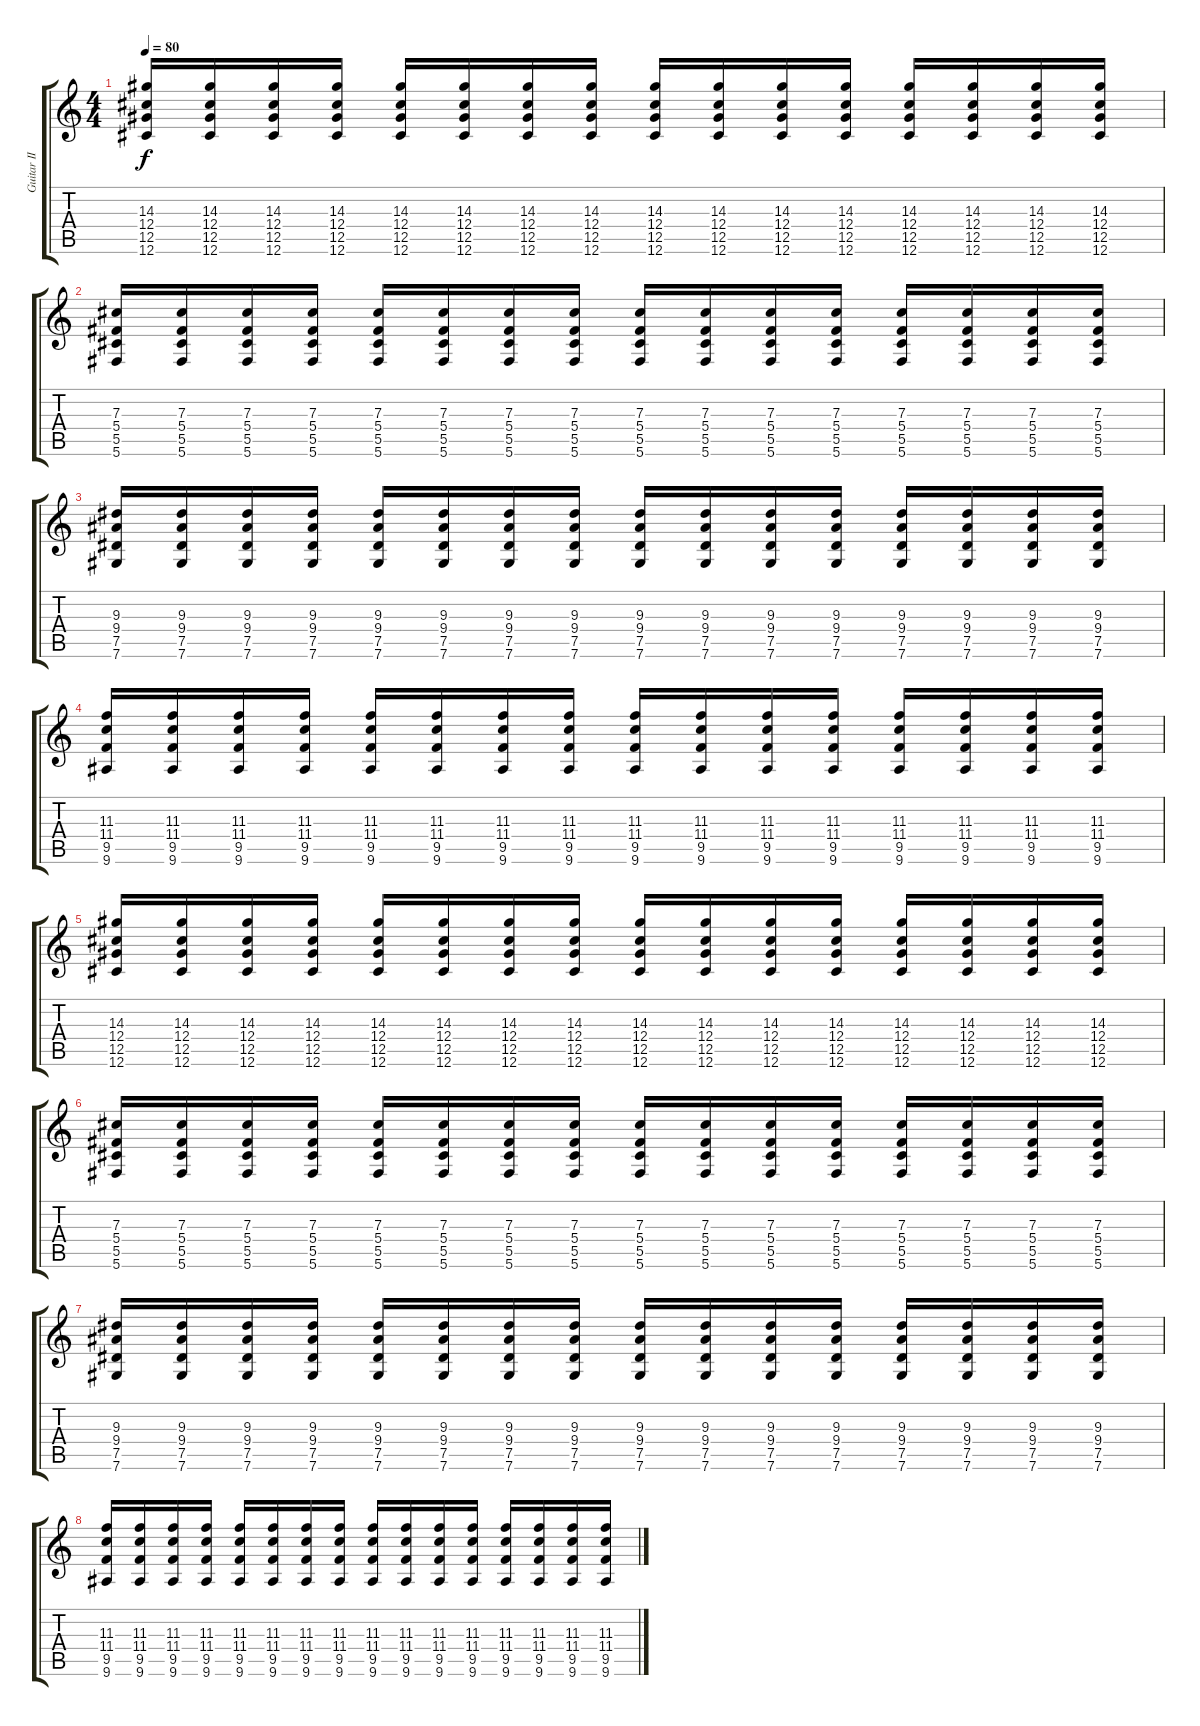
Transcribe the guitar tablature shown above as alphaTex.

\track ("Guitar II" "Guitar II") {instrument distortionguitar}
\staff {score tabs}
\tuning (Eb4 Bb3 Gb3 Db3 Ab2 Db2) {hide}
\ts (4 4)
\tempo 80
\clef g2
\ks c
(14.3 12.4 12.5 12.6).16{dy f} (14.3 12.4 12.5 12.6).16 (14.3 12.4 12.5 12.6).16 (14.3 12.4 12.5 12.6).16 (14.3 12.4 12.5 12.6).16 (14.3 12.4 12.5 12.6).16 (14.3 12.4 12.5 12.6).16 (14.3 12.4 12.5 12.6).16 (14.3 12.4 12.5 12.6).16 (14.3 12.4 12.5 12.6).16 (14.3 12.4 12.5 12.6).16 (14.3 12.4 12.5 12.6).16 (14.3 12.4 12.5 12.6).16 (14.3 12.4 12.5 12.6).16 (14.3 12.4 12.5 12.6).16 (14.3 12.4 12.5 12.6).16 |
(7.3 5.4 5.5 5.6).16 (7.3 5.4 5.5 5.6).16 (7.3 5.4 5.5 5.6).16 (7.3 5.4 5.5 5.6).16 (7.3 5.4 5.5 5.6).16 (7.3 5.4 5.5 5.6).16 (7.3 5.4 5.5 5.6).16 (7.3 5.4 5.5 5.6).16 (7.3 5.4 5.5 5.6).16 (7.3 5.4 5.5 5.6).16 (7.3 5.4 5.5 5.6).16 (7.3 5.4 5.5 5.6).16 (7.3 5.4 5.5 5.6).16 (7.3 5.4 5.5 5.6).16 (7.3 5.4 5.5 5.6).16 (7.3 5.4 5.5 5.6).16 |
(9.3 9.4 7.5 7.6).16 (9.3 9.4 7.5 7.6).16 (9.3 9.4 7.5 7.6).16 (9.3 9.4 7.5 7.6).16 (9.3 9.4 7.5 7.6).16 (9.3 9.4 7.5 7.6).16 (9.3 9.4 7.5 7.6).16 (9.3 9.4 7.5 7.6).16 (9.3 9.4 7.5 7.6).16 (9.3 9.4 7.5 7.6).16 (9.3 9.4 7.5 7.6).16 (9.3 9.4 7.5 7.6).16 (9.3 9.4 7.5 7.6).16 (9.3 9.4 7.5 7.6).16 (9.3 9.4 7.5 7.6).16 (9.3 9.4 7.5 7.6).16 |
(11.3 11.4 9.5 9.6).16 (11.3 11.4 9.5 9.6).16 (11.3 11.4 9.5 9.6).16 (11.3 11.4 9.5 9.6).16 (11.3 11.4 9.5 9.6).16 (11.3 11.4 9.5 9.6).16 (11.3 11.4 9.5 9.6).16 (11.3 11.4 9.5 9.6).16 (11.3 11.4 9.5 9.6).16 (11.3 11.4 9.5 9.6).16 (11.3 11.4 9.5 9.6).16 (11.3 11.4 9.5 9.6).16 (11.3 11.4 9.5 9.6).16 (11.3 11.4 9.5 9.6).16 (11.3 11.4 9.5 9.6).16 (11.3 11.4 9.5 9.6).16 |
(14.3 12.4 12.5 12.6).16 (14.3 12.4 12.5 12.6).16 (14.3 12.4 12.5 12.6).16 (14.3 12.4 12.5 12.6).16 (14.3 12.4 12.5 12.6).16 (14.3 12.4 12.5 12.6).16 (14.3 12.4 12.5 12.6).16 (14.3 12.4 12.5 12.6).16 (14.3 12.4 12.5 12.6).16 (14.3 12.4 12.5 12.6).16 (14.3 12.4 12.5 12.6).16 (14.3 12.4 12.5 12.6).16 (14.3 12.4 12.5 12.6).16 (14.3 12.4 12.5 12.6).16 (14.3 12.4 12.5 12.6).16 (14.3 12.4 12.5 12.6).16 |
(7.3 5.4 5.5 5.6).16 (7.3 5.4 5.5 5.6).16 (7.3 5.4 5.5 5.6).16 (7.3 5.4 5.5 5.6).16 (7.3 5.4 5.5 5.6).16 (7.3 5.4 5.5 5.6).16 (7.3 5.4 5.5 5.6).16 (7.3 5.4 5.5 5.6).16 (7.3 5.4 5.5 5.6).16 (7.3 5.4 5.5 5.6).16 (7.3 5.4 5.5 5.6).16 (7.3 5.4 5.5 5.6).16 (7.3 5.4 5.5 5.6).16 (7.3 5.4 5.5 5.6).16 (7.3 5.4 5.5 5.6).16 (7.3 5.4 5.5 5.6).16 |
(9.3 9.4 7.5 7.6).16 (9.3 9.4 7.5 7.6).16 (9.3 9.4 7.5 7.6).16 (9.3 9.4 7.5 7.6).16 (9.3 9.4 7.5 7.6).16 (9.3 9.4 7.5 7.6).16 (9.3 9.4 7.5 7.6).16 (9.3 9.4 7.5 7.6).16 (9.3 9.4 7.5 7.6).16 (9.3 9.4 7.5 7.6).16 (9.3 9.4 7.5 7.6).16 (9.3 9.4 7.5 7.6).16 (9.3 9.4 7.5 7.6).16 (9.3 9.4 7.5 7.6).16 (9.3 9.4 7.5 7.6).16 (9.3 9.4 7.5 7.6).16 |
(11.3 11.4 9.5 9.6).16 (11.3 11.4 9.5 9.6).16 (11.3 11.4 9.5 9.6).16 (11.3 11.4 9.5 9.6).16 (11.3 11.4 9.5 9.6).16 (11.3 11.4 9.5 9.6).16 (11.3 11.4 9.5 9.6).16 (11.3 11.4 9.5 9.6).16 (11.3 11.4 9.5 9.6).16 (11.3 11.4 9.5 9.6).16 (11.3 11.4 9.5 9.6).16 (11.3 11.4 9.5 9.6).16 (11.3 11.4 9.5 9.6).16 (11.3 11.4 9.5 9.6).16 (11.3 11.4 9.5 9.6).16 (11.3 11.4 9.5 9.6).16
